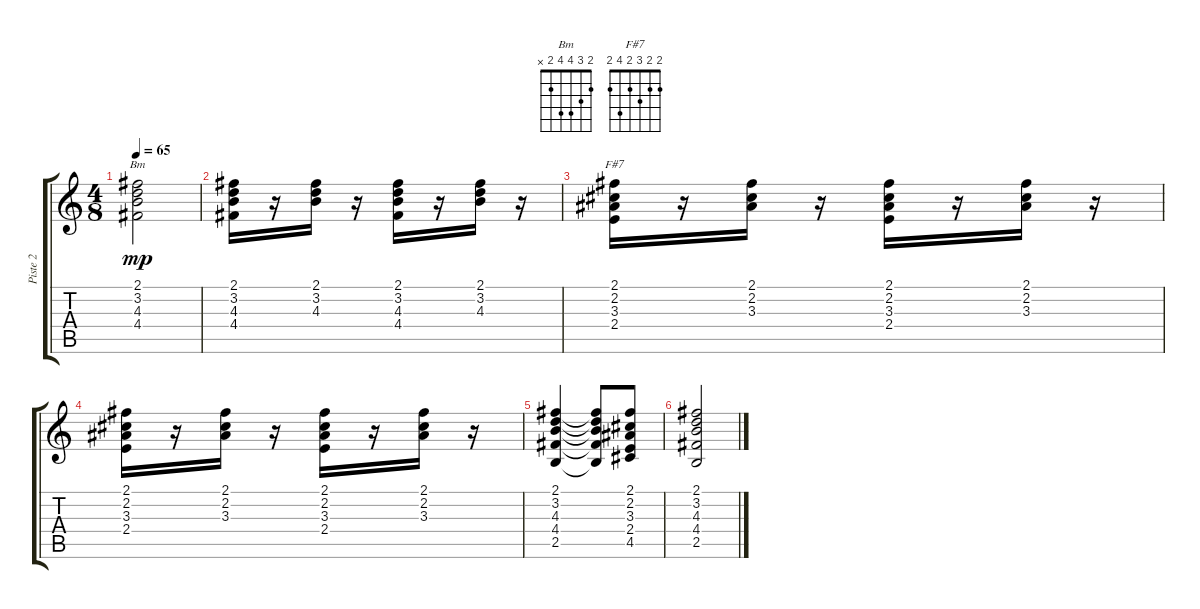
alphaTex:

\track ("Piste 2" "Piste 2") {instrument acousticguitarnylon}
\staff {score tabs}
\tuning (E4 B3 G3 D3 A2 E2) {hide}
\chord ("Bm" 2 3 4 4 2 x)
\chord ("F#7" 2 2 3 2 4 2)
\ts (4 8)
\tempo 65
\clef g2
\ks c
(2.1 3.2 4.3 4.4).2{ch "Bm" dy mp} |
(2.1 3.2 4.3 4.4).16 r.16 (2.1 3.2 4.3).16 r.16 (2.1 3.2 4.3 4.4).16 r.16 (2.1 3.2 4.3).16 r.16 |
(2.1 2.2 3.3 2.4).16{ch "F#7"} r.16 (2.1 2.2 3.3).16 r.16 (2.1 2.2 3.3 2.4).16 r.16 (2.1 2.2 3.3).16 r.16 |
(2.1 2.2 3.3 2.4).16 r.16 (2.1 2.2 3.3).16 r.16 (2.1 2.2 3.3 2.4).16 r.16 (2.1 2.2 3.3).16 r.16 |
(2.1 3.2 4.3 4.4 2.5).4 (2.1{t} 3.2{t} 4.3{t} 4.4{t} 2.5{t}).8 (2.1 2.2 3.3 2.4 4.5).8 |
(2.1 3.2 4.3 4.4 2.5).2
